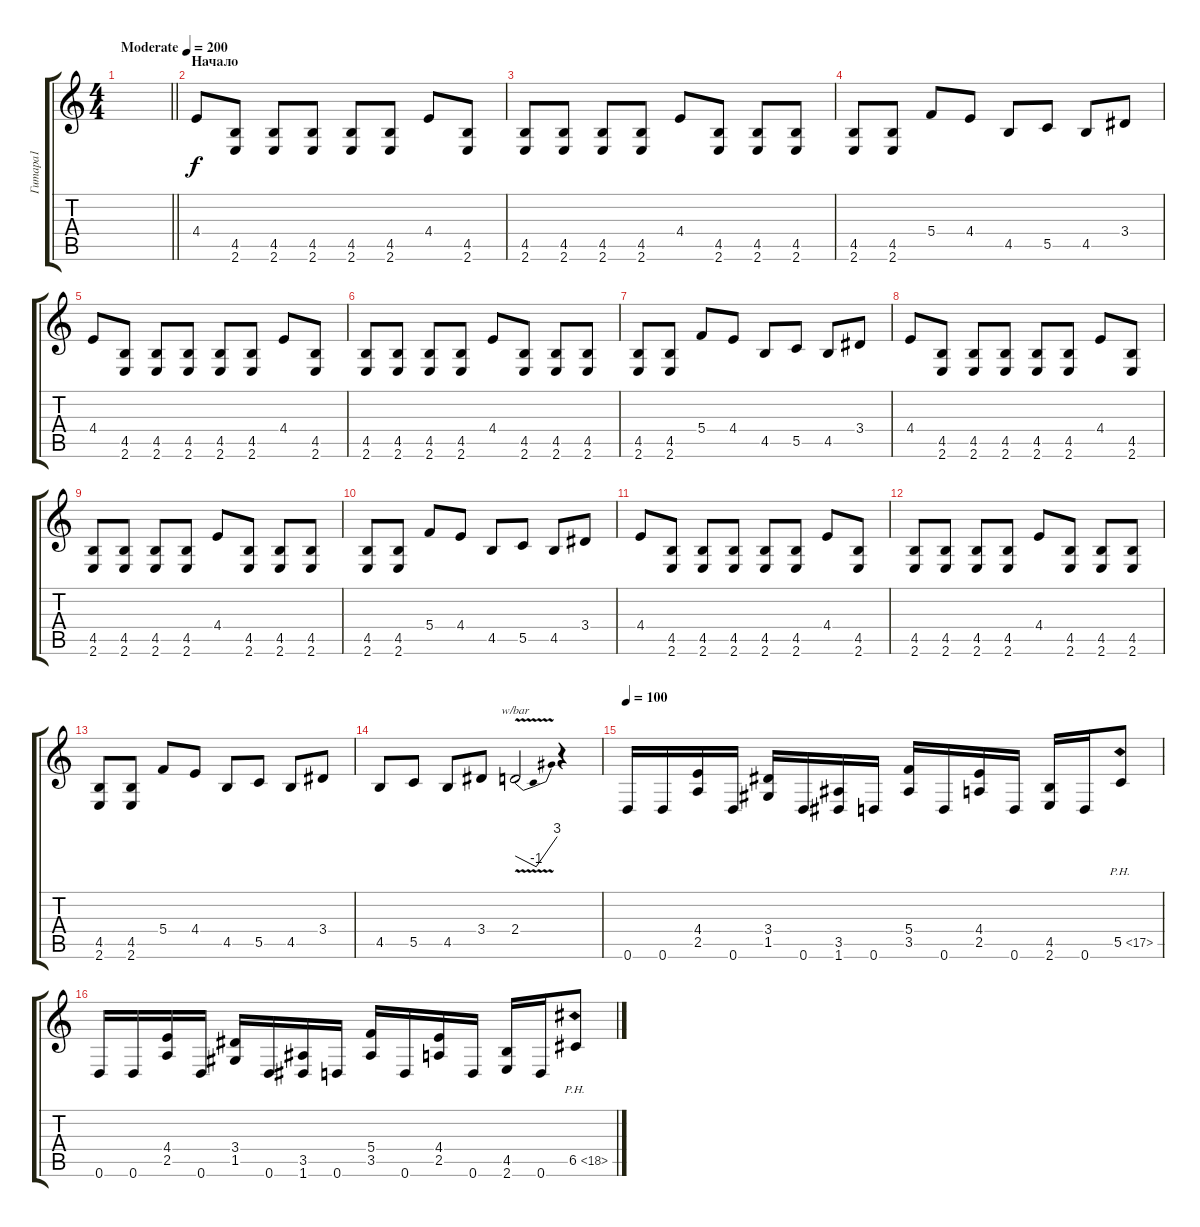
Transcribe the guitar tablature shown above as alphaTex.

\track ("Гитара1" "Гитара1") {instrument distortionguitar}
\staff {score tabs}
\tuning (D4 A3 F3 C3 G2 D2) {hide}
\ts (4 4)
\tempo (200 "Moderate")
\clef g2
\barLineRight lightlight
\ks c
|
\section ("" "Начало")
4.4.8 (4.5 2.6).8 (4.5 2.6).8 (4.5 2.6).8 (4.5 2.6).8 (4.5 2.6).8 4.4.8 (4.5 2.6).8 |
(4.5 2.6).8 (4.5 2.6).8 (4.5 2.6).8 (4.5 2.6).8 4.4.8 (4.5 2.6).8 (4.5 2.6).8 (4.5 2.6).8 |
(4.5 2.6).8 (4.5 2.6).8 5.4.8 4.4.8 4.5.8 5.5.8 4.5.8 3.4.8 |
4.4.8 (4.5 2.6).8 (4.5 2.6).8 (4.5 2.6).8 (4.5 2.6).8 (4.5 2.6).8 4.4.8 (4.5 2.6).8 |
(4.5 2.6).8 (4.5 2.6).8 (4.5 2.6).8 (4.5 2.6).8 4.4.8 (4.5 2.6).8 (4.5 2.6).8 (4.5 2.6).8 |
(4.5 2.6).8 (4.5 2.6).8 5.4.8 4.4.8 4.5.8 5.5.8 4.5.8 3.4.8 |
4.4.8 (4.5 2.6).8 (4.5 2.6).8 (4.5 2.6).8 (4.5 2.6).8 (4.5 2.6).8 4.4.8 (4.5 2.6).8 |
(4.5 2.6).8 (4.5 2.6).8 (4.5 2.6).8 (4.5 2.6).8 4.4.8 (4.5 2.6).8 (4.5 2.6).8 (4.5 2.6).8 |
(4.5 2.6).8 (4.5 2.6).8 5.4.8 4.4.8 4.5.8 5.5.8 4.5.8 3.4.8 |
4.4.8 (4.5 2.6).8 (4.5 2.6).8 (4.5 2.6).8 (4.5 2.6).8 (4.5 2.6).8 4.4.8 (4.5 2.6).8 |
(4.5 2.6).8 (4.5 2.6).8 (4.5 2.6).8 (4.5 2.6).8 4.4.8 (4.5 2.6).8 (4.5 2.6).8 (4.5 2.6).8 |
(4.5 2.6).8 (4.5 2.6).8 5.4.8 4.4.8 4.5.8 5.5.8 4.5.8 3.4.8 |
4.5.8 5.5.8 4.5.8 3.4.8 2.4{v}.2{tbe (dip default 0 0 45 -4 60 12)} r.4 |
\tempo 100
0.6.16 0.6.16 (4.4 2.5).16 0.6.16 (3.4 1.5).16 0.6.16 (3.5 1.6).16 0.6.16 (5.4 3.5).16 0.6.16 (4.4 2.5).16 0.6.16 (4.5 2.6).16 0.6.16 5.5{ph 12}.8 |
0.6.16 0.6.16 (4.4 2.5).16 0.6.16 (3.4 1.5).16 0.6.16 (3.5 1.6).16 0.6.16 (5.4 3.5).16 0.6.16 (4.4 2.5).16 0.6.16 (4.5 2.6).16 0.6.16 6.5{ph 12}.8
